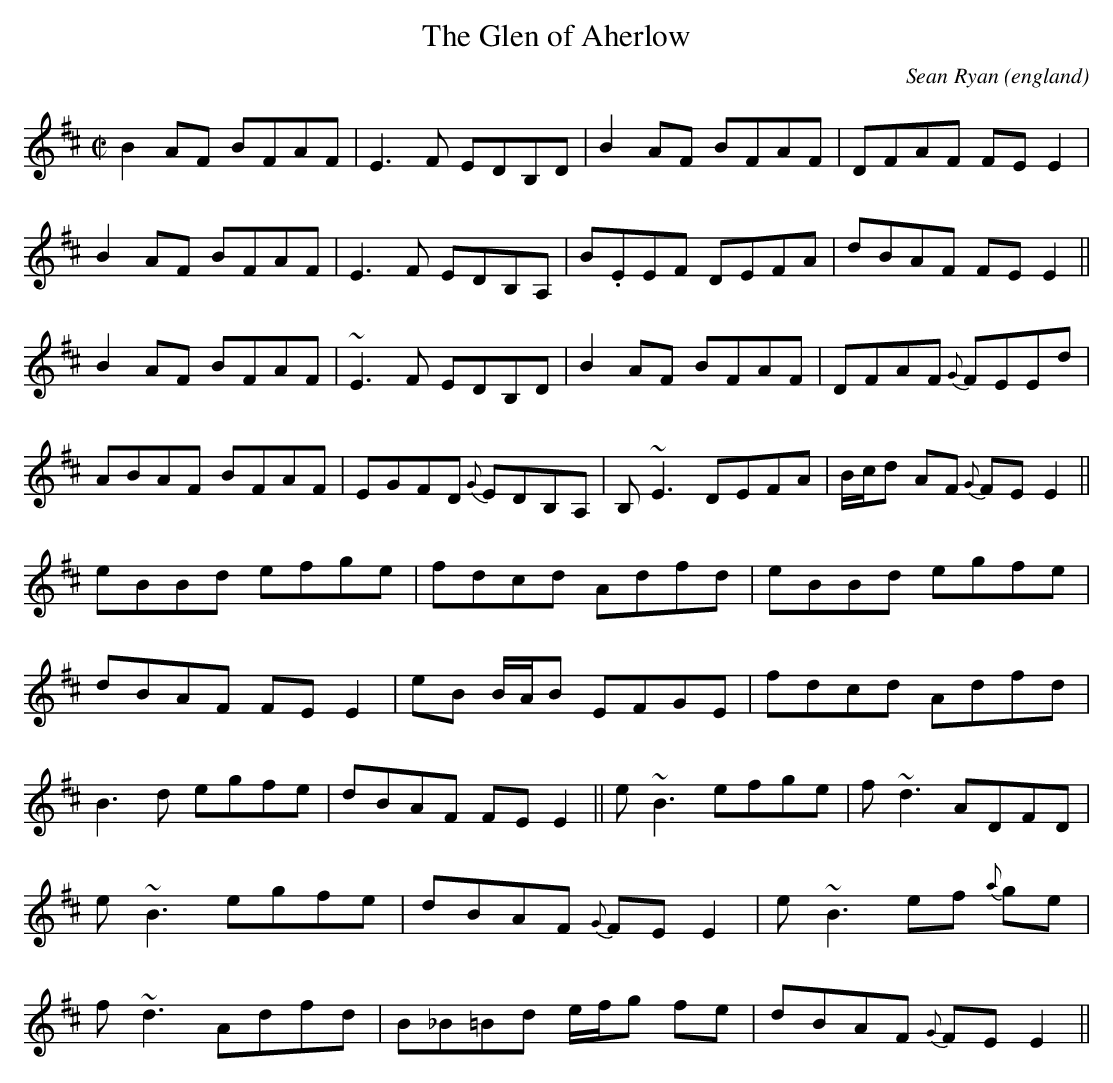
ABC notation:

X:1
T:Glen of Aherlow, The
O:england
C:Sean Ryan
M:C|
K:D
B2AF BFAF|E3F EDB,D|B2AF BFAF|DFAF FEE2|\
B2AF BFAF|E3F EDB,A,|B.EEF DEFA|dBAF FEE2||\
B2AF BFAF|~E3F EDB,D|B2AF BFAF|DFAF {G}FEEd|\
ABAF BFAF|EGFD {G}EDB,A,|B,~E3 DEFA|B/2c/2d AF {G}FEE2||\
eBBd efge|fdcd Adfd|eBBd egfe|dBAF FEE2|\
eB B/2A/2B EFGE|fdcd Adfd|B3d egfe|dBAF FEE2||\
e~B3 efge|f~d3 ADFD|e~B3 egfe|dBAF {G}FEE2|\
e~B3 ef {a}ge|f~d3 Adfd|B_B=Bd e/2f/2g fe|dBAF {G}FEE2||
